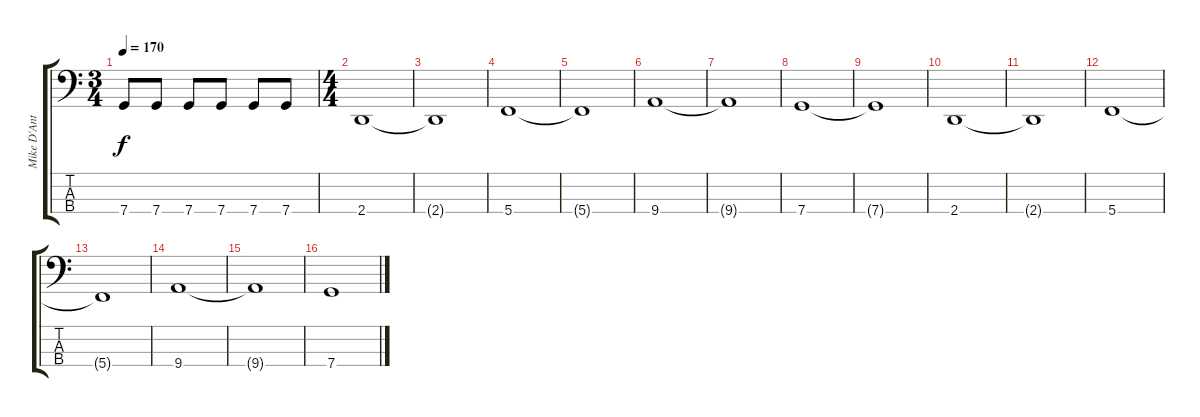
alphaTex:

\track ("Mike D'Antonio" "Mike D'Ant") {instrument electricbassfinger}
\staff {score tabs}
\tuning (F2 C2 G1 C1) {hide}
\ts (3 4)
\tempo 170
\clef f4
\ks c
7.4.8{dy f} 7.4.8 7.4.8 7.4.8 7.4.8 7.4.8 |
\ts (4 4)
2.4.1 |
2.4{t}.1 |
5.4.1 |
5.4{t}.1 |
9.4.1 |
9.4{t}.1 |
7.4.1 |
7.4{t}.1 |
2.4.1 |
2.4{t}.1 |
5.4.1 |
5.4{t}.1 |
9.4.1 |
9.4{t}.1 |
7.4.1
